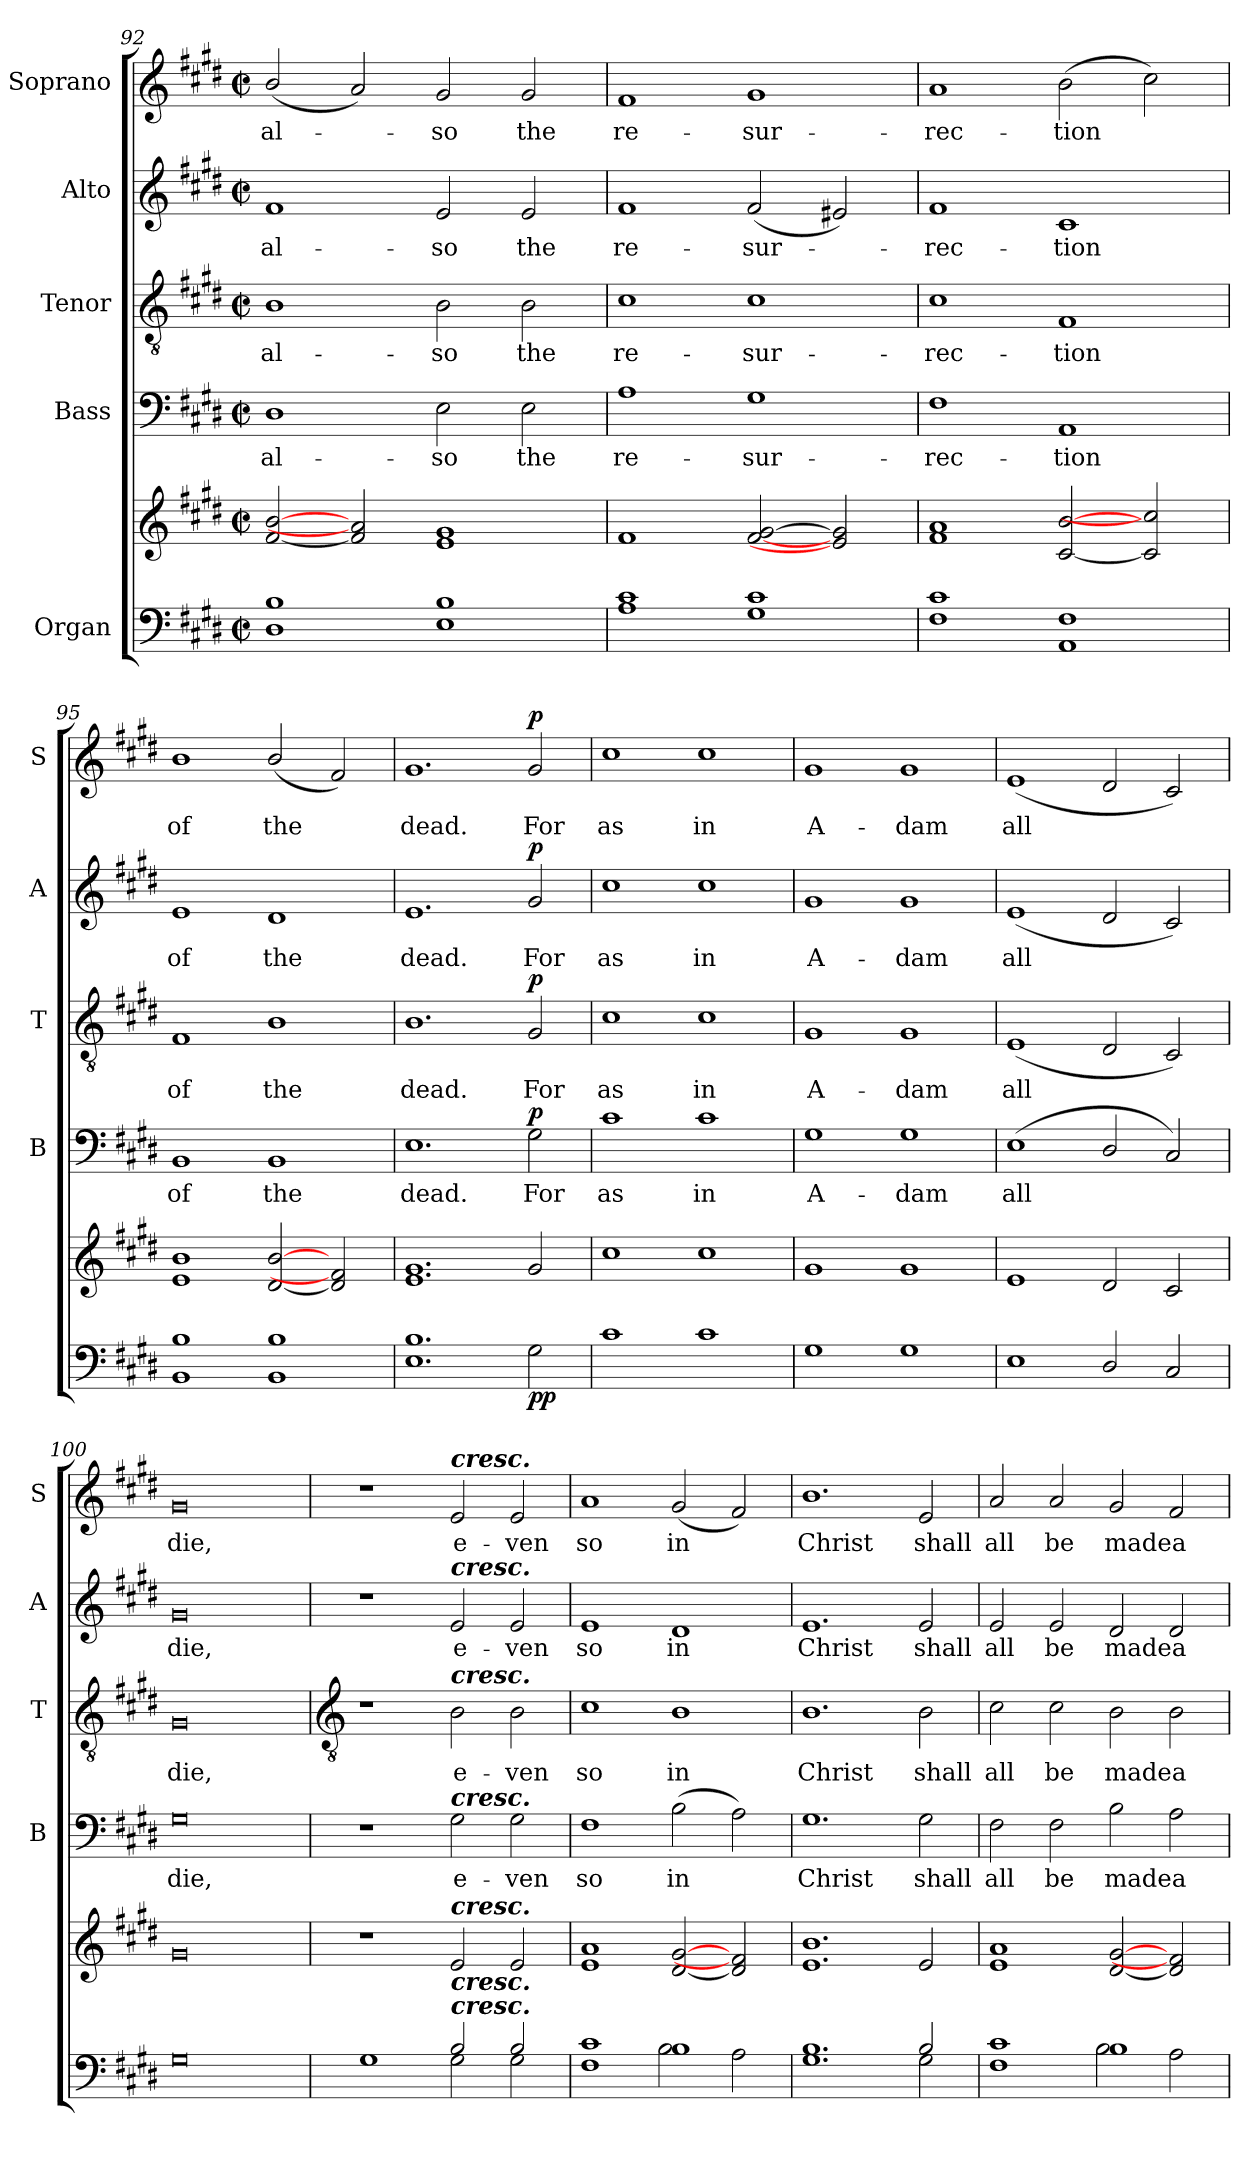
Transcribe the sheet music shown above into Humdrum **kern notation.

**kern	**kern	**dynam	**kern	**text	**dynam	**kern	**text	**dynam	**kern	**text	**dynam	**kern	**text	**dynam
*part5	*part5	*part5	*part4	*part4	*part4	*part3	*part3	*part3	*part2	*part2	*part2	*part1	*part1	*part1
*staff6	*staff5	*staff5/6	*staff4	*staff4	*staff4	*staff3	*staff3	*staff3	*staff2	*staff2	*staff2	*staff1	*staff1	*staff1
*I"Organ	*	*	*I"Bass	*	*	*I"Tenor	*	*	*I"Alto	*	*	*I"Soprano	*	*
*	*	*	*I'B	*	*	*I'T	*	*	*I'A	*	*	*I'S	*	*
!!LO:LB:g=z
*clefF4	*clefG2	*	*clefF4	*	*	*clefGv2	*	*	*clefG2	*	*	*clefG2	*	*
*k[f#c#g#d#]	*k[f#c#g#d#]	*	*k[f#c#g#d#]	*	*	*k[f#c#g#d#]	*	*	*k[f#c#g#d#]	*	*	*k[f#c#g#d#]	*	*
*E:	*E:	*	*E:	*	*	*E:	*	*	*E:	*	*	*E:	*	*
*M4/2	*M4/2	*	*M4/2	*	*	*M4/2	*	*	*M4/2	*	*	*M4/2	*	*
*met(c|)	*met(c|)	*	*met(c|)	*	*	*met(c|)	*	*	*met(c|)	*	*	*met(c|)	*	*
=92	=92	=92	=92	=92	=92	=92	=92	=92	=92	=92	=92	=92	=92	=92
!	!	!	!	!LO:LY:b	!	!	!LO:LY:b	!	!	!LO:LY:b	!	!	!LO:LY:b	!
1D#/ 1B/	[2f#/ [2b/	.	1D#/	al-	.	1B/	al-	.	1f#/	al-	.	(<2b/	al-	.
.	2f#] 2a]	.	.	.	.	.	.	.	.	.	.	2a)	.	.
!	!	!	!	!LO:LY:b	!	!	!LO:LY:b	!	!	!LO:LY:b	!	!	!LO:LY:b	!
1E 1B	1e 1g#	.	2E	-so	.	2B	-so	.	2e	-so	.	2g#	so	.
!	!	!	!	!LO:LY:b	!	!	!LO:LY:b	!	!	!LO:LY:b	!	!	!LO:LY:b	!
.	.	.	2E	the	.	2B	the	.	2e	the	.	2g#	the	.
=93	=93	=93	=93	=93	=93	=93	=93	=93	=93	=93	=93	=93	=93	=93
!	!	!	!	!LO:LY:b	!	!	!LO:LY:b	!	!	!LO:LY:b	!	!	!LO:LY:b	!
1A 1c#	1f#	.	1A	re-	.	1c#	re-	.	1f#	re-	.	1f#	re-	.
!	!	!	!	!LO:LY:b	!	!	!LO:LY:b	!	!	!LO:LY:b	!	!	!LO:LY:b	!
1G# 1c#	[2f# [2g#	.	1G#	-sur-	.	1c#	-sur-	.	(<2f#	-sur-	.	1g#	-sur-	.
.	2e#] 2g#]	.	.	.	.	.	.	.	2e#X)	.	.	.	.	.
=94	=94	=94	=94	=94	=94	=94	=94	=94	=94	=94	=94	=94	=94	=94
!	!	!	!	!LO:LY:b	!	!	!LO:LY:b	!	!	!LO:LY:b	!	!	!LO:LY:b	!
1F# 1c#	1f# 1a	.	1F#	-rec-	.	1c#	-rec-	.	1f#	rec-	.	1a	-rec-	.
!	!	!	!	!LO:LY:b	!	!	!LO:LY:b	!	!	!LO:LY:b	!	!	!LO:LY:b	!
1AA 1F#	[2c# [2b	.	1AA	-tion	.	1F#	-tion	.	1c#	-tion	.	(>2b	-tion	.
.	2c#] 2cc#]	.	.	.	.	.	.	.	.	.	.	2cc#)	.	.
=95	=95	=95	=95	=95	=95	=95	=95	=95	=95	=95	=95	=95	=95	=95
!	!	!	!	!LO:LY:b	!	!	!LO:LY:b	!	!	!LO:LY:b	!	!	!LO:LY:b	!
1BB 1B	1e 1b	.	1BB	of	.	1F#	of	.	1e	of	.	1b	of	.
!	!	!	!	!LO:LY:b	!	!	!LO:LY:b	!	!	!LO:LY:b	!	!	!LO:LY:b	!
1BB/ 1B/	[2d#/ [2b/	.	1BB/	the	.	1B/	the	.	1d#/	the	.	(<2b/	the	.
.	2d#] 2f#]	.	.	.	.	.	.	.	.	.	.	2f#)	.	.
=96	=96	=96	=96	=96	=96	=96	=96	=96	=96	=96	=96	=96	=96	=96
!	!	!	!	!LO:LY:b	!	!	!LO:LY:b	!	!	!LO:LY:b	!	!	!LO:LY:b	!
1.E 1.B	1.e 1.g#	.	1.E	dead.	.	1.B	dead.	.	1.e	dead.	.	1.g#	dead.	.
!	!	!LO:DY:b=2	!	!LO:LY:b	!	!	!LO:LY:b	!	!	!LO:LY:b	!	!	!LO:LY:b	!
!	!	!LO:DY:n=1:b	!	!	!LO:DY:b	!	!	!LO:DY:b	!	!	!LO:DY:b	!	!	!LO:DY:b
2G#\	2g#	p p	2G#	For	p	2G#	For	p	2g#	For	p	2g#	For	p
=97	=97	=97	=97	=97	=97	=97	=97	=97	=97	=97	=97	=97	=97	=97
!	!	!	!	!LO:LY:b	!	!	!LO:LY:b	!	!	!LO:LY:b	!	!	!LO:LY:b	!
1c#	1cc#	.	1c#	as	.	1c#	as	.	1cc#	as	.	1cc#	as	.
!	!	!	!	!LO:LY:b	!	!	!LO:LY:b	!	!	!LO:LY:b	!	!	!LO:LY:b	!
1c#	1cc#	.	1c#	in	.	1c#	in	.	1cc#	in	.	1cc#	in	.
=98	=98	=98	=98	=98	=98	=98	=98	=98	=98	=98	=98	=98	=98	=98
!	!	!	!	!LO:LY:b	!	!	!LO:LY:b	!	!	!LO:LY:b	!	!	!LO:LY:b	!
1G#	1g#	.	1G#	A-	.	1G#	A-	.	1g#	A-	.	1g#	A-	.
!	!	!	!	!LO:LY:b	!	!	!LO:LY:b	!	!	!LO:LY:b	!	!	!LO:LY:b	!
1G#	1g#	.	1G#	-dam	.	1G#	-dam	.	1g#	-dam	.	1g#	-dam	.
=99	=99	=99	=99	=99	=99	=99	=99	=99	=99	=99	=99	=99	=99	=99
!	!	!	!	!LO:LY:b	!	!	!LO:LY:b	!	!	!LO:LY:b	!	!	!LO:LY:b	!
1E	1e	.	(<1E	all	.	(<1E	all	.	(<1e	all	.	(<1e	all	.
2D#/	2d#	.	2D#/	.	.	2D#	.	.	2d#	.	.	2d#	.	.
2C#	2c#	.	2C#)	.	.	2C#)	.	.	2c#)	.	.	2c#)	.	.
=100	=100	=100	=100	=100	=100	=100	=100	=100	=100	=100	=100	=100	=100	=100
!	!	!	!	!LO:LY:b	!	!	!LO:LY:b	!	!	!LO:LY:b	!	!	!LO:LY:b	!
0G#	0g#	.	0G#	die,	.	0G#	die,	.	0g#	die,	.	0g#	die,	.
!!LO:LB:g=z
=101	=101	=101	=101	=101	=101	=101	=101	=101	=101	=101	=101	=101	=101	=101
*	*	*	*	*	*	*clefGv2	*	*	*	*	*	*	*	*
*^	*	*	*	*	*	*	*	*	*	*	*	*	*	*
1ryy	1G#	1r	.	1r	.	.	1r	.	.	1r	.	.	1r	.	.
!	!	!	!	!	!	!	!	!	!	!	!	!	!LO:TX:a:Bi:t=cresc.	!	!
!	!	!	!	!	!	!	!	!	!	!LO:TX:a:Bi:t=cresc.	!	!	!	!	!
!	!	!	!	!	!	!	!LO:TX:a:Bi:t=cresc.	!	!	!	!	!	!	!	!
!	!	!	!	!LO:TX:a:Bi:t=cresc.	!	!	!	!	!	!	!	!	!	!	!
!	!	!LO:TX:a:Bi:t=cresc.	!	!	!	!	!	!	!	!	!	!	!	!	!
!LO:TX:a:Bi:t=cresc.	!	!	!	!	!	!	!	!	!	!	!	!	!	!	!
!LO:TX:a:Bi:t=cresc.	!	!	!	!	!	!	!	!	!	!	!	!	!	!	!
!	!	!	!	!	!LO:LY:b	!	!	!LO:LY:b	!	!	!LO:LY:b	!	!	!LO:LY:b	!
2B/	2G#	2e	.	2G#	e-	.	2B	e-	.	2e	e-	.	2e	e-	.
!	!	!	!	!	!LO:LY:b	!	!	!LO:LY:b	!	!	!LO:LY:b	!	!	!LO:LY:b	!
2B/	2G#	2e	.	2G#	-ven	.	2B	-ven	.	2e	-ven	.	2e	-ven	.
=102	=102	=102	=102	=102	=102	=102	=102	=102	=102	=102	=102	=102	=102	=102	=102
!	!	!	!	!	!LO:LY:b	!	!	!LO:LY:b	!	!	!LO:LY:b	!	!	!LO:LY:b	!
1c#/	1F#	1e 1a	.	1F#	so	.	1c#	so	.	1e	so	.	1a	so	.
!	!	!	!	!	!LO:LY:b	!	!	!LO:LY:b	!	!	!LO:LY:b	!	!	!LO:LY:b	!
1B/	2B	[2d# [2g#	.	(>2B	in	.	1B	in	.	1d#	in	.	(<2g#	in	.
.	2A	2d#] 2f#]	.	2A)	.	.	.	.	.	.	.	.	2f#)	.	.
=103	=103	=103	=103	=103	=103	=103	=103	=103	=103	=103	=103	=103	=103	=103	=103
!	!	!	!	!	!LO:LY:b	!	!	!LO:LY:b	!	!	!LO:LY:b	!	!	!LO:LY:b	!
1.B/	1.G#	1.e 1.b	.	1.G#	Christ	.	1.B	Christ	.	1.e	Christ	.	1.b	Christ	.
!	!	!	!	!	!LO:LY:b	!	!	!LO:LY:b	!	!	!LO:LY:b	!	!	!LO:LY:b	!
2B/	2G#	2e	.	2G#	shall	.	2B	shall	.	2e	shall	.	2e	shall	.
=104	=104	=104	=104	=104	=104	=104	=104	=104	=104	=104	=104	=104	=104	=104	=104
!	!	!	!	!	!LO:LY:b	!	!	!LO:LY:b	!	!	!LO:LY:b	!	!	!LO:LY:b	!
1c#/	1F#	1e 1a	.	2F#	all	.	2c#	all	.	2e	all	.	2a	all	.
!	!	!	!	!	!LO:LY:b	!	!	!LO:LY:b	!	!	!LO:LY:b	!	!	!LO:LY:b	!
.	.	.	.	2F#	be	.	2c#	be	.	2e	be	.	2a	be	.
!	!	!	!	!	!LO:LY:b	!	!	!LO:LY:b	!	!	!LO:LY:b	!	!	!LO:LY:b	!
1B/	2B	[2d# [2g#	.	2B	made	.	2B	made	.	2d#	made	.	2g#	made	.
!	!	!	!	!	!LO:LY:b	!	!	!LO:LY:b	!	!	!LO:LY:b	!	!	!LO:LY:b	!
.	2A	2d#] 2f#]	.	2A	a-	.	2B	a-	.	2d#	a-	.	2f#	a-	.
*v	*v	*	*	*	*	*	*	*	*	*	*	*	*	*	*
=	=	=	=	=	=	=	=	=	=	=	=	=	=	=
*-	*-	*-	*-	*-	*-	*-	*-	*-	*-	*-	*-	*-	*-	*-
